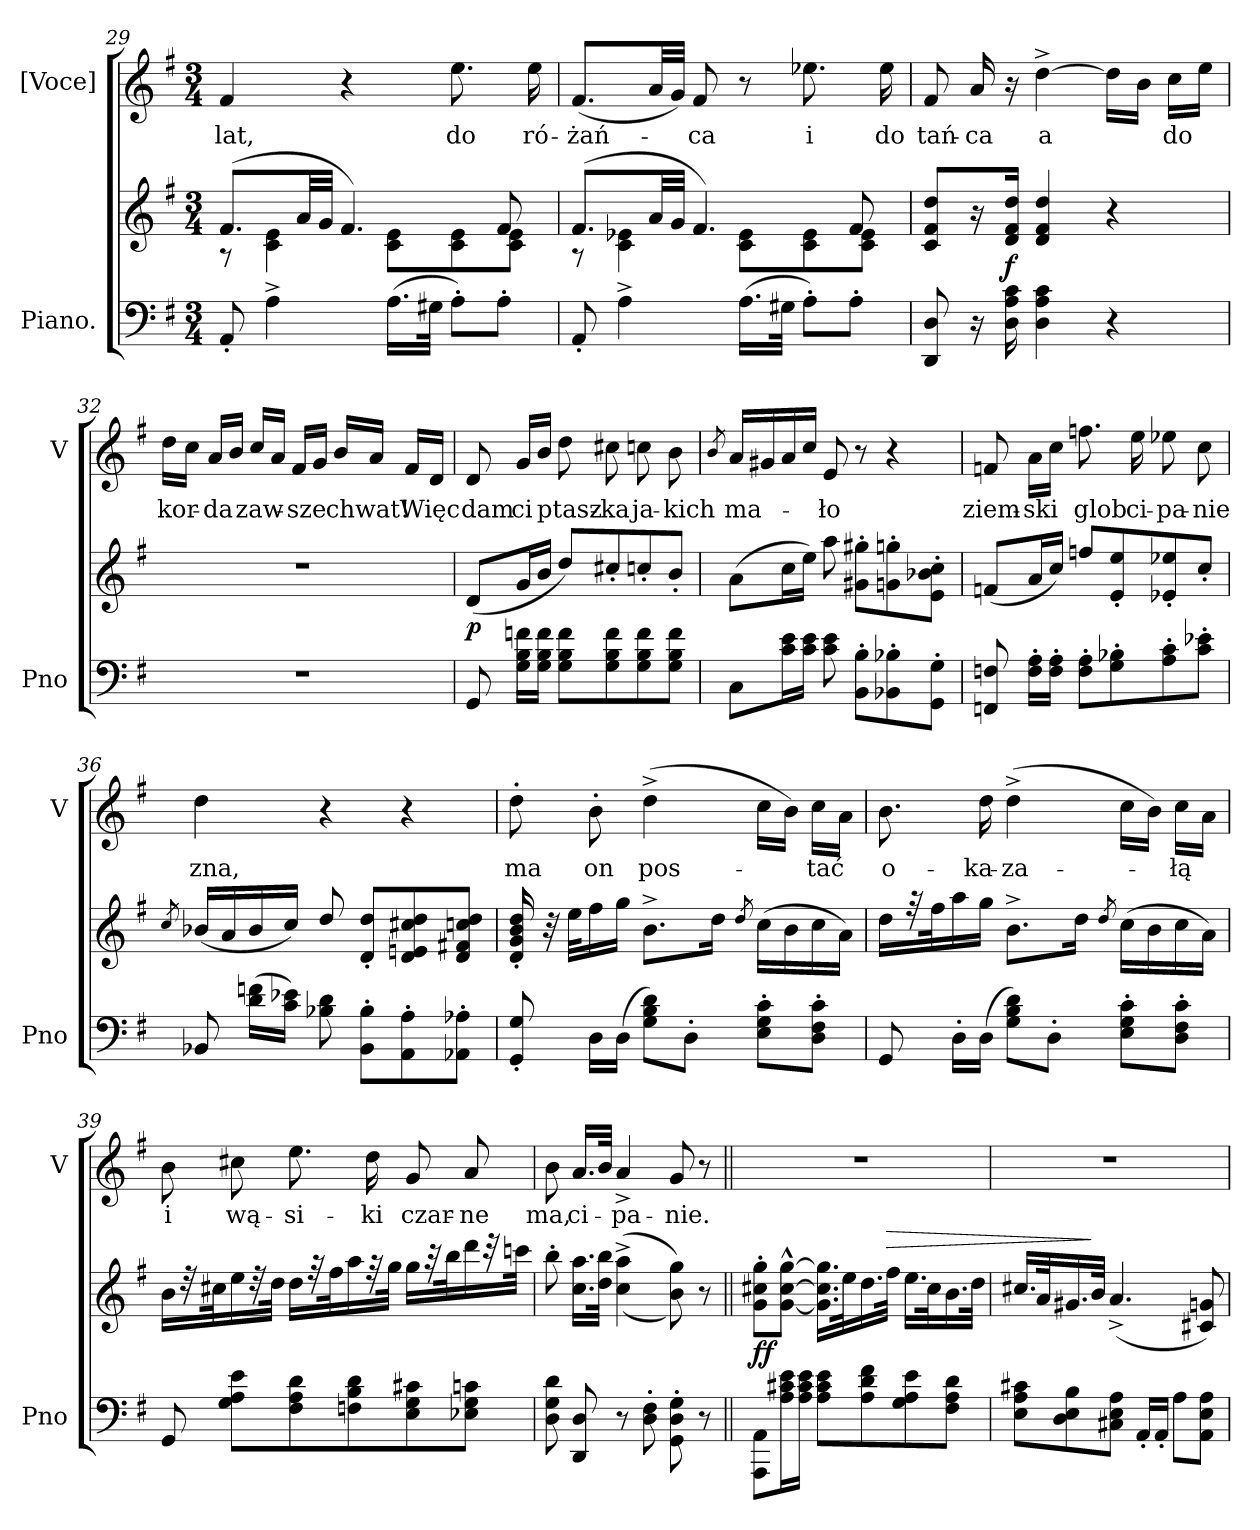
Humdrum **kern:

**kern	**kern	**dynam	**kern	**text
*part2	*part2	*part2	*part1	*part1
*staff3	*staff2	*staff2/3	*staff1	*staff1
*I"Piano.	*	*	*I"[Voce]	*
*I'Pno	*	*	*I'V	*
*clefF4	*clefG2	*	*clefG2	*
*	*	*	*ITrd8c12	*
*k[f#]	*k[f#]	*	*k[f#]	*
*G:	*G:	*	*G:	*
*M3/4	*M3/4	*	*M3/4	*
=29	=29	=29	=29	=29
*	*^	*	*	*
8AA'/	(8.f#/L	8r	.	4F#/	lat,
4A^\	.	4c\ 4e\	.	.	.
.	32a/LL	.	.	.	.
.	32g/JJJ	.	.	.	.
.	4.f#/)	.	.	4r	.
(16.A\LL	.	8c\ 8e\L	.	.	.
32G#X\JJk	.	.	.	.	.
8A'\L)	.	8c\ 8e\	.	8.e\	do
8A'\J	8f#/	8c\ 8e\J	.	.	.
.	.	.	.	16e\	ró-
=30	=30	=30	=30	=30	=30
8AA'/	(8.f#/L	8r	.	(8.F#/L	-żań-
4A^\	.	4c\ 4e-X\	.	.	.
.	32a/LL	.	.	32A/LL	.
.	32g/JJJ	.	.	32G/JJJ)	.
.	4.f#/)	.	.	8F#/	-ca
(16.A\LL	.	8c\ 8e-\L	.	8r	.
32G#X\JJk	.	.	.	.	.
8A'\L)	.	8c\ 8e-\	.	8.e-X\	i
8A'\J	8f#/	8c\ 8e-\J	.	.	.
.	.	.	.	16e-\	do
*	*v	*v	*	*	*
=31	=31	=31	=31	=31
8DD/ 8D/	8c/ 8f#/ 8dd/L	.	8F#/	tań-
16r	16r	.	16A/	-ca
16D\ 16A\ 16c\	16d/ 16f#/ 16dd/Jk	f	16r	.
4D\ 4A\ 4c\	4d/ 4f#/ 4dd/	.	[4d^\	a
4r	4r	.	16d\LL]	.
.	.	.	16B\JJ	.
.	.	.	16c\LL	do
.	.	.	16e\JJ	.
=32	=32	=32	=32	=32
2.r	2.r	.	16d\LL	kor-
.	.	.	16c\JJ	.
.	.	.	16A/LL	-da
.	.	.	16B/JJ	.
.	.	.	16c/LL	zaw-
.	.	.	16A/JJ	.
.	.	.	16F#/LL	-sze
.	.	.	16G/JJ	.
.	.	.	16B/LL	chwat!
.	.	.	16A/JJ	.
.	.	.	16F#/LL	Więc
.	.	.	16D/JJ	.
=33	=33	=33	=33	=33
8GG/	(8d/L	p	8D/	dam
16G\ 16B\ 16fn\LL	16g/L	.	16G/LL	ci
16G\ 16B\ 16f\JJ	16b/JJ	.	16B/JJ	.
8G\ 8B\ 8f\L	8dd/L)	.	8d\	ptasz-
8G\ 8B\ 8f\	8cc#X'/	.	8c#X\	-ka
8G\ 8B\ 8f\	8ccn'/	.	8cn\	ja-
8G\ 8B\ 8f\J	8b'/J	.	8B\	-kich
=34	=34	=34	=34	=34
.	.	.	8qB/	.
8C\L	(8a\L	.	16A/LL	ma-
.	.	.	16G#X/	.
16c\ 16e\L	16cc\L	.	16A/	.
16c\ 16e\JJ	16ee\JJ)	.	16c/JJ	.
8c\ 8e\	8aa\	.	8E/	-ło
8BB'\ 8B'\L	8g#X'\ 8gg#X'\L	.	8r	.
8BB-X'\ 8B-X'\	8gn'\ 8ggn'\	.	4r	.
8GG'\ 8G'\J	8e'\ 8b-X'\ 8cc'\J	.	.	.
=35	=35	=35	=35	=35
8FFn/ 8Fn/	(8fn/L	.	8Fn/	ziem-
16F'\ 16A'\LL	16a/L	.	16A\LL	-ski
16F'\ 16A'\JJ	16cc/JJ)	.	16c\JJ	.
8F'\ 8A'\L	8ffn/L	.	8.fn\	glob
8G'\ 8B-X'\	8e'/ 8ee'/	.	.	.
.	.	.	16e\	ci-
8A'\ 8c'\	8e-X'/ 8ee-X'/	.	8e-X\	-pa-
8c'\ 8e-X'\J	8cc'/J	.	8c\	-nie
=36	=36	=36	=36	=36
.	8qcc/	.	.	.
8BB-X/	(16b-X/LL	.	4d\	zna,
.	16a/	.	.	.
(16d\ 16fn\LL	16b-/	.	.	.
16c\ 16e-X\JJ)	16cc/JJ)	.	.	.
8B-X\ 8d\	8dd/	.	4r	.
8BB-'\ 8B-'\L	8d'/ 8dd'/L	.	.	.
8AA'\ 8A'\	8d/ 8en/ 8cc#X/ 8dd/	.	4r	.
8AA-X'\ 8A-X'\J	8d/ 8f#X/ 8ccn/ 8dd/J	.	.	.
=37	=37	=37	=37	=37
8GG'/ 8G'/	16d'/ 16g'/ 16b'/ 16dd'/	.	8d'\	ma
.	32r	.	.	.
.	32ee\KLL	.	.	.
16D\LL	16ff#\	.	8B'\	on
(16D\JJ	16gg\JJ	.	.	.
8G\ 8B\ 8d\L)	8.b^\L	.	(4d^\	pos-
8D'\J	.	.	.	.
.	16dd\Jk	.	.	.
.	8qdd/	.	.	.
8E'\ 8G'\ 8c'\L	(16cc\LL	.	16c\LL	.
.	16b\	.	16B\JJ)	.
8D'\ 8F#'\ 8c'\J	16cc\	.	16c\LL	-tać
.	16a\JJ)	.	16A\JJ	.
=38	=38	=38	=38	=38
8GG/	16dd\LL	.	8.B\	o-
.	32r	.	.	.
.	32ff#\K	.	.	.
16D'\LL	16aa\	.	.	.
(16D\JJ	16gg\JJ	.	16d\	-ka-
8G\ 8B\ 8d\L)	8.b^\L	.	(4d^\	-za-
8D'\J	.	.	.	.
.	16dd\Jk	.	.	.
.	8qdd/	.	.	.
8E'\ 8G'\ 8c'\L	(16cc\LL	.	16c\LL	.
.	16b\	.	16B\JJ)	.
8D'\ 8F#'\ 8c'\J	16cc\	.	16c\LL	-łą
.	16a\JJ)	.	16A\JJ	.
=39	=39	=39	=39	=39
8GG/	16b\LL	.	8B\	i
.	32r	.	.	.
.	32cc#X\K	.	.	.
8G\ 8A\ 8e\L	16ee\	.	8c#X\	wą-
.	32r	.	.	.
.	32dd\JJk	.	.	.
8F#\ 8A\ 8d\	16dd\LL	.	8.e\	-si-
.	32r	.	.	.
.	32ff#\K	.	.	.
8Fn\ 8B\ 8d\	16aa\	.	.	.
.	32r	.	16d\	-ki
.	32gg\JJk	.	.	.
8E\ 8G\ 8c#X\	16gg\LL	.	8G/	czar-
.	32r	.	.	.
.	32bb\K	.	.	.
8E-X\ 8G\ 8cn\J	16ddd\	.	8A/	-ne
.	32r	.	.	.
.	32cccn\JJk	.	.	.
=40	=40	=40	=40	=40
8D\ 8G\ 8d\	8bb'\	.	8B\	ma,
8DD/ 8D/	16.cc\ 16.aa\LL	.	16.A/LL	ci-
.	32dd\ 32bb\JJk	.	32B/JJk	.
8r	(<(>4cc^\ 4aa^\	.	4A^/	-pa-
8D'\ 8F#'\	.	.	.	.
8GG'\ 8D'\ 8G'\	8b\ 8gg\))	.	8G/	-nie.
8r	8r	.	8r	.
=41||	=41||	=41||	=41||	=41||
8AAA\ 8AA\L	8g'\ 8cc#X'\ 8gg'\L	ff	2.r	.
16A\ 16c#X\ 16e\L	[8g^^\ [8cc#^^\ [8gg^^\J	.	.	.
16A\ 16c#\ 16e\JJ	.	.	.	.
8A\ 8c#\ 8e\L	16.g]\ 16.cc#]\ 16.gg]\LL	.	.	.
.	32ee\K	.	.	.
8A\ 8d\ 8f#\	16.dd\	.	.	.
!	!	!LO:HP:a	!	!
.	32ff#\JJk	>	.	.
8G\ 8A\ 8e\	16.ee\LL	.	.	.
.	32cc#\K	.	.	.
8F#\ 8A\ 8d\J	16.b\	.	.	.
.	32dd\JJk	.	.	.
=42	=42	=42	=42	=42
8E\ 8A\ 8c#X\L	16.cc#X/LL	.	2.r	.
.	32a/K	.	.	.
8D\ 8E\ 8B\	16.g#X/	.	.	.
.	32b/JJk	]	.	.
8C#X\ 8E\ 8A\J	(>4.a^>/	.	.	.
16AA'/LL	.	.	.	.
16AA'/JJ	.	.	.	.
8A\L	.	.	.	.
8AA\ 8E\ 8A\J	8c#X/ 8gn/)	.	.	.
=	=	=	=	=
*-	*-	*-	*-	*-
